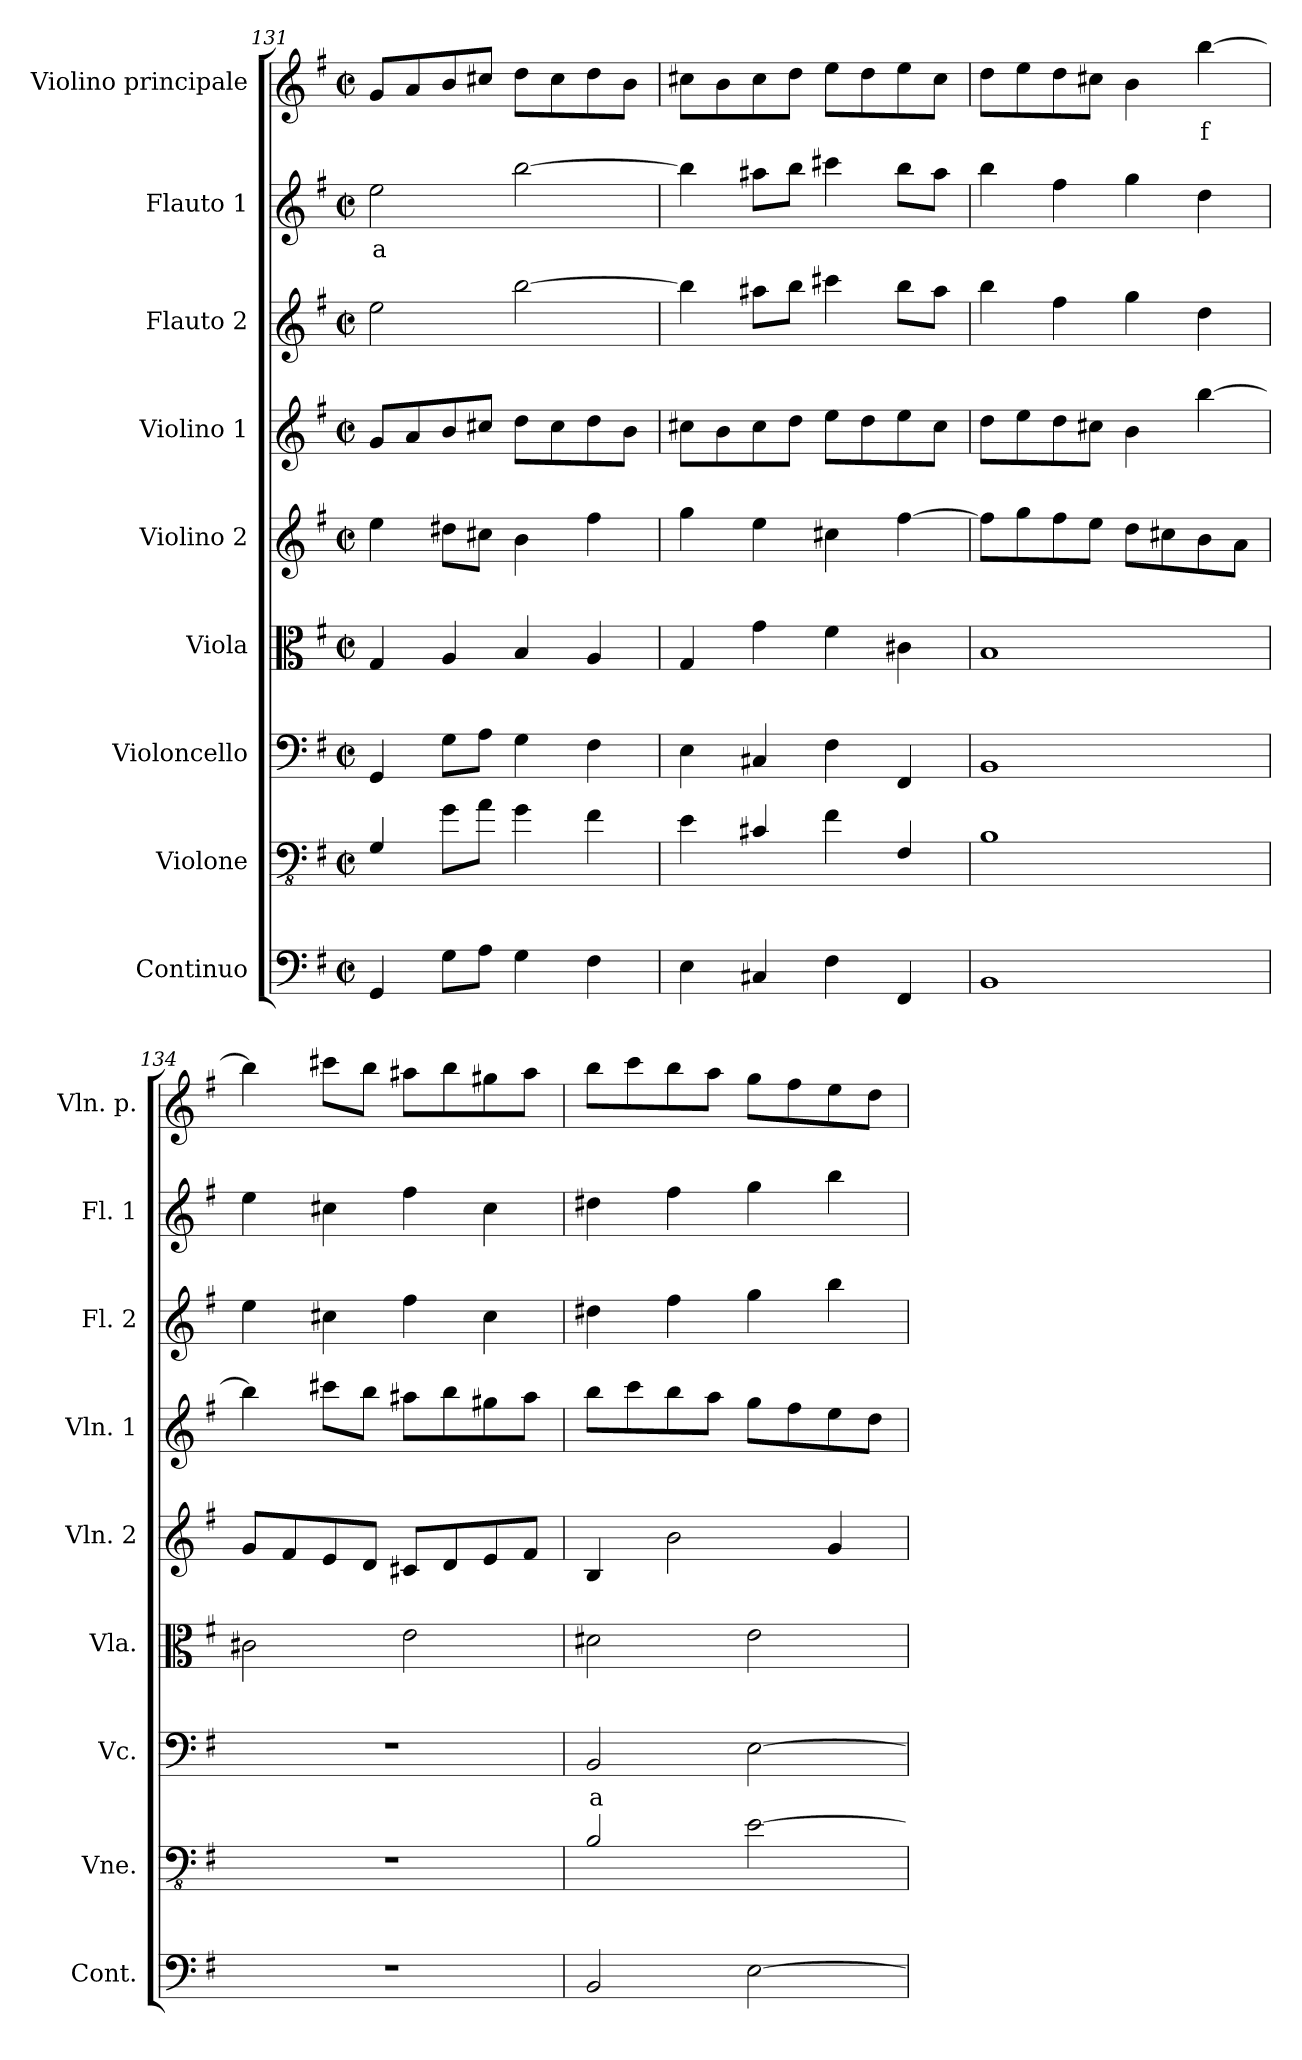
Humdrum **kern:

**kern	**kern	**kern	**text	**kern	**kern	**kern	**kern	**kern	**text	**kern	**text
*part9	*part8	*part7	*part7	*part6	*part5	*part4	*part3	*part2	*part2	*part1	*part1
*staff9	*staff8	*staff7	*staff7	*staff6	*staff5	*staff4	*staff3	*staff2	*staff2	*staff1	*staff1
*I"Continuo	*I"Violone	*I"Violoncello	*	*I"Viola	*I"Violino 2	*I"Violino 1	*I"Flauto 2	*I"Flauto 1	*	*I"Violino principale	*
*I'Cont.	*I'Vne.	*I'Vc.	*	*I'Vla.	*I'Vln. 2	*I'Vln. 1	*I'Fl. 2	*I'Fl. 1	*	*I'Vln. p.	*
*clefF4	*clefFv4	*clefF4	*	*clefC3	*clefG2	*clefG2	*clefG2	*clefG2	*	*clefG2	*
*	*ITrd7c12	*	*	*	*	*	*	*	*	*	*
*k[f#]	*k[f#]	*k[f#]	*	*k[f#]	*k[f#]	*k[f#]	*k[f#]	*k[f#]	*	*k[f#]	*
*M2/2	*M2/2	*M2/2	*	*M2/2	*M2/2	*M2/2	*M2/2	*M2/2	*	*M2/2	*
*met(c|)	*met(c|)	*met(c|)	*	*met(c|)	*met(c|)	*met(c|)	*met(c|)	*met(c|)	*	*met(c|)	*
=131	=131	=131	=131	=131	=131	=131	=131	=131	=131	=131	=131
!	!	!	!	!	!	!	!	!	!LO:LY:color=#FF0000	!	!
4GG/	4GGG/	4GG/	.	4G/	4ee\	8g/L	2ee\	2ee\	a	8g/L	.
.	.	.	.	.	.	8a/	.	.	.	8a/	.
8G\L	8GG\L	8G\L	.	4A/	8dd#X\L	8b/	.	.	.	8b/	.
8A\J	8AA\J	8A\J	.	.	8cc#X\J	8cc#X/J	.	.	.	8cc#X/J	.
4G\	4GG\	4G\	.	4B/	4b\	8dd\L	[2bb\	[2bb\	.	8dd\L	.
.	.	.	.	.	.	8cc#\	.	.	.	8cc#\	.
4F#\	4FF#\	4F#\	.	4A/	4ff#\	8dd\	.	.	.	8dd\	.
.	.	.	.	.	.	8b\J	.	.	.	8b\J	.
=132	=132	=132	=132	=132	=132	=132	=132	=132	=132	=132	=132
4E\	4EE\	4E\	.	4G/	4gg\	8cc#X\L	4bb\]	4bb\]	.	8cc#X\L	.
.	.	.	.	.	.	8b\	.	.	.	8b\	.
4C#X/	4CC#X/	4C#X/	.	4g\	4ee\	8cc#\	8aa#X\L	8aa#X\L	.	8cc#\	.
.	.	.	.	.	.	8dd\J	8bb\J	8bb\J	.	8dd\J	.
4F#\	4FF#\	4F#\	.	4f#\	4cc#X\	8ee\L	4ccc#X\	4ccc#X\	.	8ee\L	.
.	.	.	.	.	.	8dd\	.	.	.	8dd\	.
4FF#/	4FFF#/	4FF#/	.	4c#X\	[4ff#\	8ee\	8bb\L	8bb\L	.	8ee\	.
.	.	.	.	.	.	8cc#\J	8aa#\J	8aa#\J	.	8cc#\J	.
=133	=133	=133	=133	=133	=133	=133	=133	=133	=133	=133	=133
1BB	1BBB	1BB	.	1B	8ff#\L]	8dd\L	4bb\	4bb\	.	8dd\L	.
.	.	.	.	.	8gg\	8ee\	.	.	.	8ee\	.
.	.	.	.	.	8ff#\	8dd\	4ff#\	4ff#\	.	8dd\	.
.	.	.	.	.	8ee\J	8cc#X\J	.	.	.	8cc#X\J	.
.	.	.	.	.	8dd\L	4b\	4gg\	4gg\	.	4b\	.
.	.	.	.	.	8cc#X\	.	.	.	.	.	.
!	!	!	!	!	!	!	!	!	!	!	!LO:LY:color=#FF0000
.	.	.	.	.	8b\	[4bb\	4dd\	4dd\	.	[4bb\	f
.	.	.	.	.	8a\J	.	.	.	.	.	.
=134	=134	=134	=134	=134	=134	=134	=134	=134	=134	=134	=134
1r	1r	1r	.	2c#X\	8g/L	4bb\]	4ee\	4ee\	.	4bb\]	.
.	.	.	.	.	8f#/	.	.	.	.	.	.
.	.	.	.	.	8e/	8ccc#X\L	4cc#X\	4cc#X\	.	8ccc#X\L	.
.	.	.	.	.	8d/J	8bb\J	.	.	.	8bb\J	.
.	.	.	.	2e\	8c#X/L	8aa#X\L	4ff#\	4ff#\	.	8aa#X\L	.
.	.	.	.	.	8d/	8bb\	.	.	.	8bb\	.
.	.	.	.	.	8e/	8gg#X\	4cc#\	4cc#\	.	8gg#X\	.
.	.	.	.	.	8f#/J	8aa#\J	.	.	.	8aa#\J	.
=135	=135	=135	=135	=135	=135	=135	=135	=135	=135	=135	=135
!	!	!	!LO:LY:color=#FF0000	!	!	!	!	!	!	!	!
2BB/	2BBB/	2BB/	a	2d#X\	4B/	8bb\L	4dd#X\	4dd#X\	.	8bb\L	.
.	.	.	.	.	.	8ccc\	.	.	.	8ccc\	.
.	.	.	.	.	2b\	8bb\	4ff#\	4ff#\	.	8bb\	.
.	.	.	.	.	.	8aa\J	.	.	.	8aa\J	.
[2E\	[2EE\	[2E\	.	2e\	.	8gg\L	4gg\	4gg\	.	8gg\L	.
.	.	.	.	.	.	8ff#\	.	.	.	8ff#\	.
.	.	.	.	.	4g/	8ee\	4bb\	4bb\	.	8ee\	.
.	.	.	.	.	.	8dd\J	.	.	.	8dd\J	.
=	=	=	=	=	=	=	=	=	=	=	=
*-	*-	*-	*-	*-	*-	*-	*-	*-	*-	*-	*-
